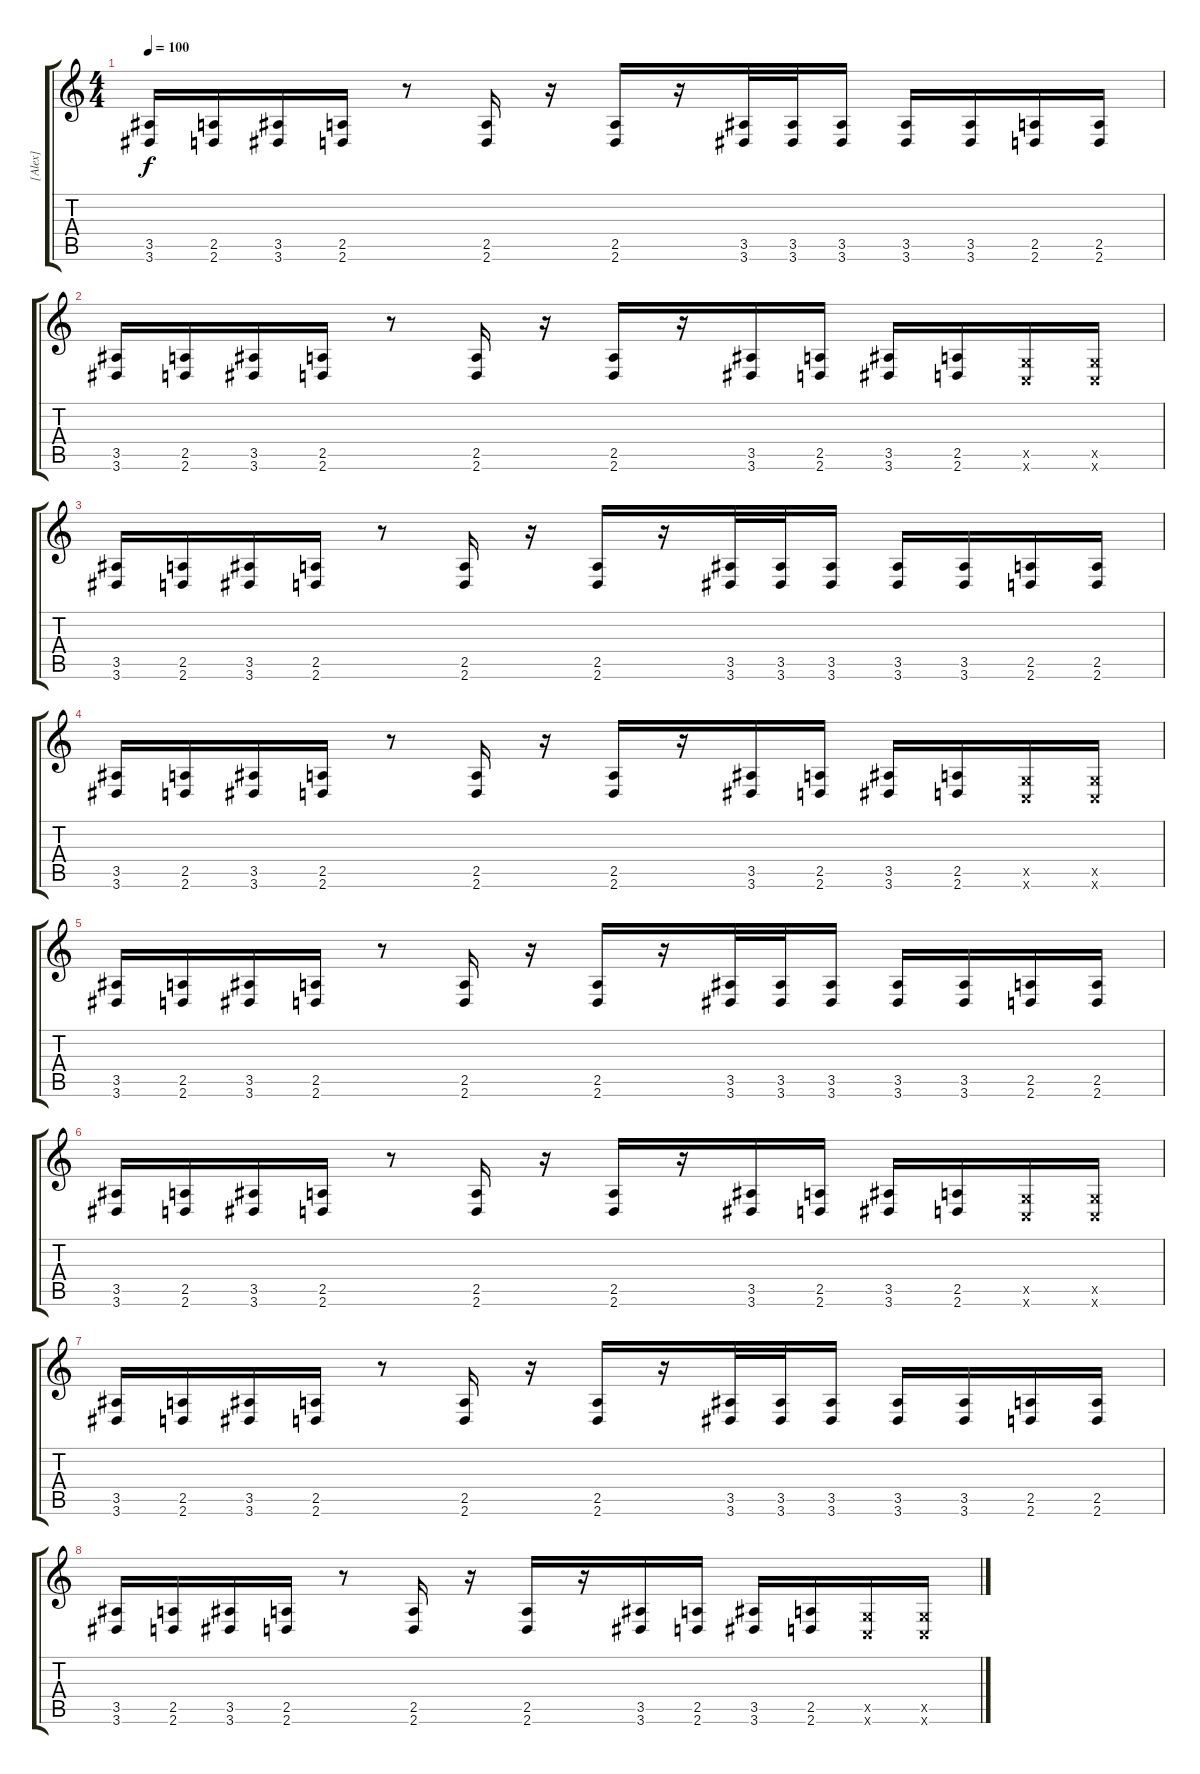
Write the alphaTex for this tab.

\track ("[Alex]" "[Alex]") {instrument distortionguitar}
\staff {score tabs}
\tuning (D4 A3 F3 C3 G2 C2) {hide}
\ts (4 4)
\tempo 100
\clef g2
\ks c
(3.5 3.6).16{dy f} (2.5 2.6).16 (3.5 3.6).16 (2.5 2.6).16 r.8 (2.5 2.6).16 r.16 (2.5 2.6).16 r.16 (3.5 3.6).32 (3.5 3.6).32 (3.5 3.6).16 (3.5 3.6).16 (3.5 3.6).16 (2.5 2.6).16 (2.5 2.6).16 |
(3.5 3.6).16 (2.5 2.6).16 (3.5 3.6).16 (2.5 2.6).16 r.8 (2.5 2.6).16 r.16 (2.5 2.6).16 r.16 (3.5 3.6).16 (2.5 2.6).16 (3.5 3.6).16 (2.5 2.6).16 (0.5{x} 0.6{x}).16 (0.5{x} 0.6{x}).16 |
(3.5 3.6).16 (2.5 2.6).16 (3.5 3.6).16 (2.5 2.6).16 r.8 (2.5 2.6).16 r.16 (2.5 2.6).16 r.16 (3.5 3.6).32 (3.5 3.6).32 (3.5 3.6).16 (3.5 3.6).16 (3.5 3.6).16 (2.5 2.6).16 (2.5 2.6).16 |
(3.5 3.6).16 (2.5 2.6).16 (3.5 3.6).16 (2.5 2.6).16 r.8 (2.5 2.6).16 r.16 (2.5 2.6).16 r.16 (3.5 3.6).16 (2.5 2.6).16 (3.5 3.6).16 (2.5 2.6).16 (0.5{x} 0.6{x}).16 (0.5{x} 0.6{x}).16 |
(3.5 3.6).16 (2.5 2.6).16 (3.5 3.6).16 (2.5 2.6).16 r.8 (2.5 2.6).16 r.16 (2.5 2.6).16 r.16 (3.5 3.6).32 (3.5 3.6).32 (3.5 3.6).16 (3.5 3.6).16 (3.5 3.6).16 (2.5 2.6).16 (2.5 2.6).16 |
(3.5 3.6).16 (2.5 2.6).16 (3.5 3.6).16 (2.5 2.6).16 r.8 (2.5 2.6).16 r.16 (2.5 2.6).16 r.16 (3.5 3.6).16 (2.5 2.6).16 (3.5 3.6).16 (2.5 2.6).16 (0.5{x} 0.6{x}).16 (0.5{x} 0.6{x}).16 |
(3.5 3.6).16 (2.5 2.6).16 (3.5 3.6).16 (2.5 2.6).16 r.8 (2.5 2.6).16 r.16 (2.5 2.6).16 r.16 (3.5 3.6).32 (3.5 3.6).32 (3.5 3.6).16 (3.5 3.6).16 (3.5 3.6).16 (2.5 2.6).16 (2.5 2.6).16 |
(3.5 3.6).16 (2.5 2.6).16 (3.5 3.6).16 (2.5 2.6).16 r.8 (2.5 2.6).16 r.16 (2.5 2.6).16 r.16 (3.5 3.6).16 (2.5 2.6).16 (3.5 3.6).16 (2.5 2.6).16 (0.5{x} 0.6{x}).16 (0.5{x} 0.6{x}).16
